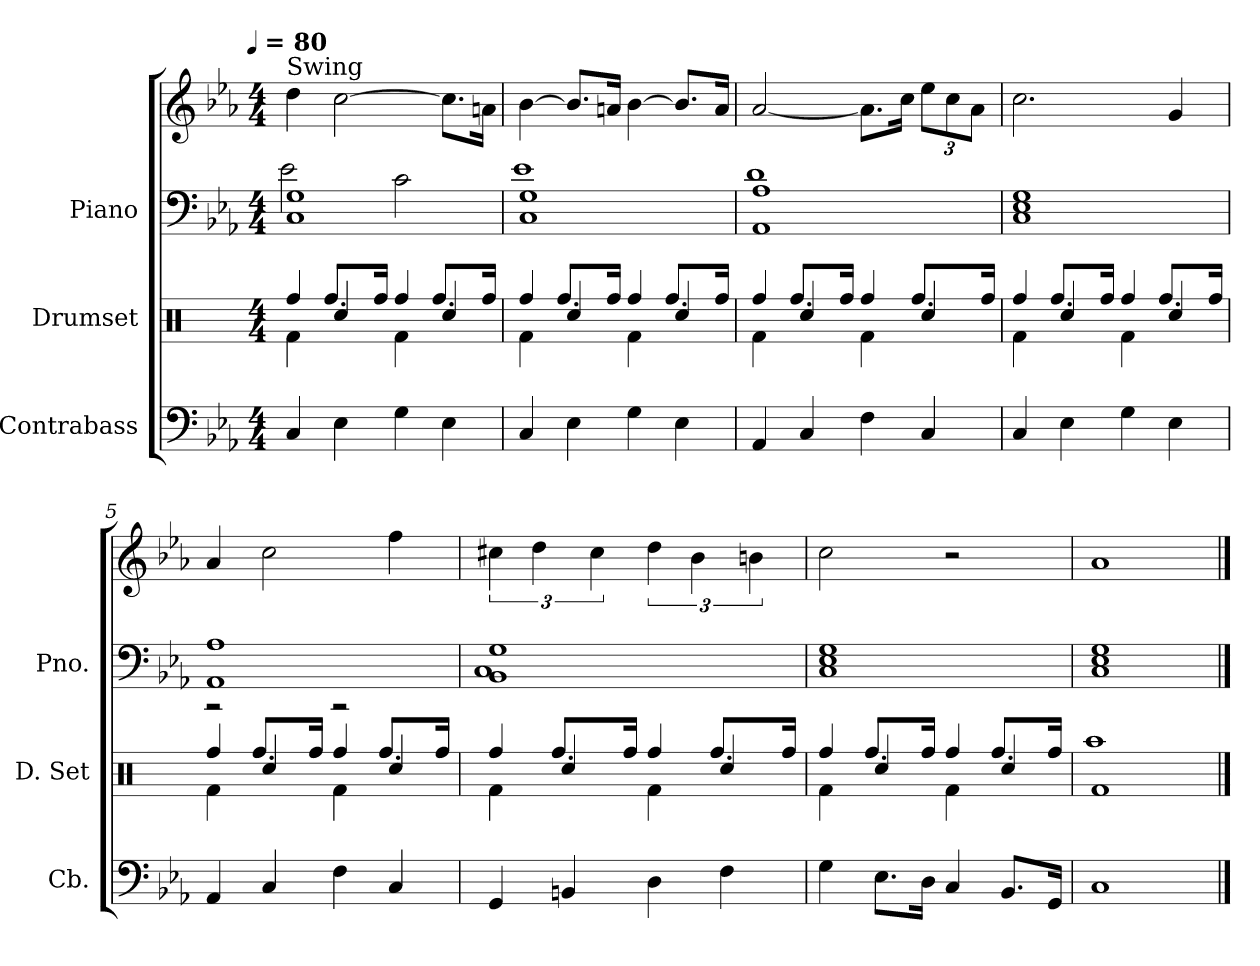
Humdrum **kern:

**kern	**kern	**kern	**kern
*part3	*part2	*part1	*part1
*staff4	*staff3	*staff2	*staff1
*I"Contrabass	*I"Drumset	*I"Piano	*
*I'Cb.	*I'D. Set	*I'Pno.	*
*clefF4	*clefX	*clefF4	*clefG2
*k[b-e-a-]	*k[]	*k[b-e-a-]	*k[b-e-a-]
!!LO:TX:omd:t=[quarter] = 80
*M4/4	*M4/4	*M4/4	*M4/4
*MM80	*MM80	*MM80	*MM80
=1	=1	=1	=1
*	*^	*^	*
!	!	!	!	!	!LO:TX:a:t=Swing
4C	4Rf\	4Rff/	1C 1G	2e-	4dd
4E-	4Rcc/	8.Rff/L	.	.	[2cc
.	.	16Rff/Jk	.	.	.
4G	4Rf\	4Rff/	.	2c	.
4E-	4Rcc/	8.Rff/L	.	.	8.ccL]
.	.	16Rff/Jk	.	.	16anJk
=2	=2	=2	=2	=2	=2
4C	4Rf\	4Rff/	1C 1G	1e-	[4b-
4E-	4Rcc/	8.Rff/L	.	.	8.b-L]
.	.	16Rff/Jk	.	.	16anJk
4G	4Rf\	4Rff/	.	.	[4b-
4E-	4Rcc/	8.Rff/L	.	.	8.b-L]
.	.	16Rff/Jk	.	.	16aJk
=3	=3	=3	=3	=3	=3
4AA-	4Rf\	4Rff/	1AA- 1A-	1d	[2a-
4C	4Rcc/	8.Rff/L	.	.	.
.	.	16Rff/Jk	.	.	.
4F	4Rf\	4Rff/	.	.	8.a-L]
.	.	.	.	.	16ccJk
4C	4Rcc/	8.Rff/L	.	.	12ee-L
.	.	.	.	.	12cc
.	.	.	.	.	12a-J
.	.	16Rff/Jk	.	.	.
=4	=4	=4	=4	=4	=4
4C	4Rf\	4Rff/	1C 1G	1E-	2.cc
4E-	4Rcc/	8.Rff/L	.	.	.
.	.	16Rff/Jk	.	.	.
4G	4Rf\	4Rff/	.	.	.
4E-	4Rcc/	8.Rff/L	.	.	4g
.	.	16Rff/Jk	.	.	.
=5	=5	=5	=5	=5	=5
4AA-	4Rf\	4Rff/	1AA- 1A-	2r	4a-
4C	4Rcc/	8.Rff/L	.	.	2cc
.	.	16Rff/Jk	.	.	.
4F	4Rf\	4Rff/	.	2r	.
4C	4Rcc/	8.Rff/L	.	.	4ff
.	.	16Rff/Jk	.	.	.
=6	=6	=6	=6	=6	=6
4GG	4Rf\	4Rff/	1BB- 1G	1C	6cc#X
.	.	.	.	.	6dd
4BBn	4Rcc/	8.Rff/L	.	.	.
.	.	.	.	.	6cc#
.	.	16Rff/Jk	.	.	.
4D	4Rf\	4Rff/	.	.	6dd
.	.	.	.	.	6b-
4F	4Rcc/	8.Rff/L	.	.	.
.	.	.	.	.	6bn
.	.	16Rff/Jk	.	.	.
=7	=7	=7	=7	=7	=7
4G	4Rf\	4Rff/	1C 1G	1E-	2cc
8.E-L	4Rcc/	8.Rff/L	.	.	.
16DJk	.	16Rff/Jk	.	.	.
4C	4Rf\	4Rff/	.	.	2r
8.BB-L	4Rcc/	8.Rff/L	.	.	.
16GGJk	.	16Rff/Jk	.	.	.
=8	=8	=8	=8	=8	=8
1C	1Rf	1Raa	1C 1G	1E-	1a-
*	*v	*v	*	*	*
*	*	*v	*v	*
==	==	==	==
*-	*-	*-	*-
